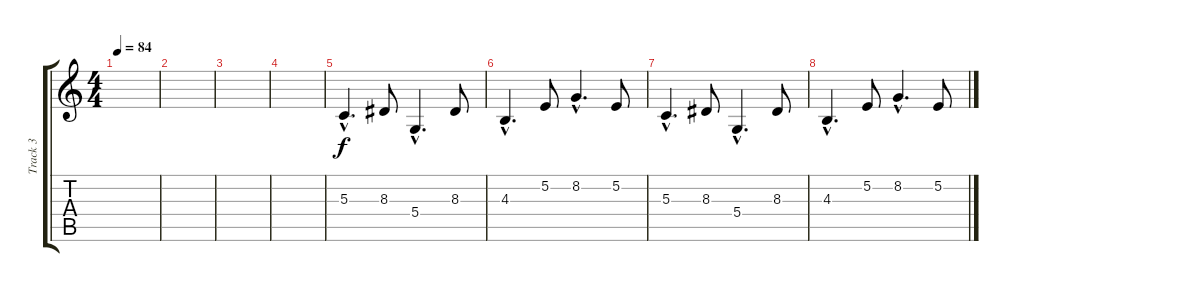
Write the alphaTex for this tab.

\track ("Track 3" "Track 3") {instrument stringensemble1}
\staff {score tabs}
\tuning (E4 B3 G3 D3 A2 E2) {hide}
\ts (4 4)
\tempo 84
\clef g2
\ks c
|
|
|
|
5.3{hac}.4{d} 8.3.8 5.4{hac}.4{d} 8.3.8 |
4.3{hac}.4{d} 5.2.8 8.2{hac}.4{d} 5.2.8 |
5.3{hac}.4{d} 8.3.8 5.4{hac}.4{d} 8.3.8 |
4.3{hac}.4{d} 5.2.8 8.2{hac}.4{d} 5.2.8
